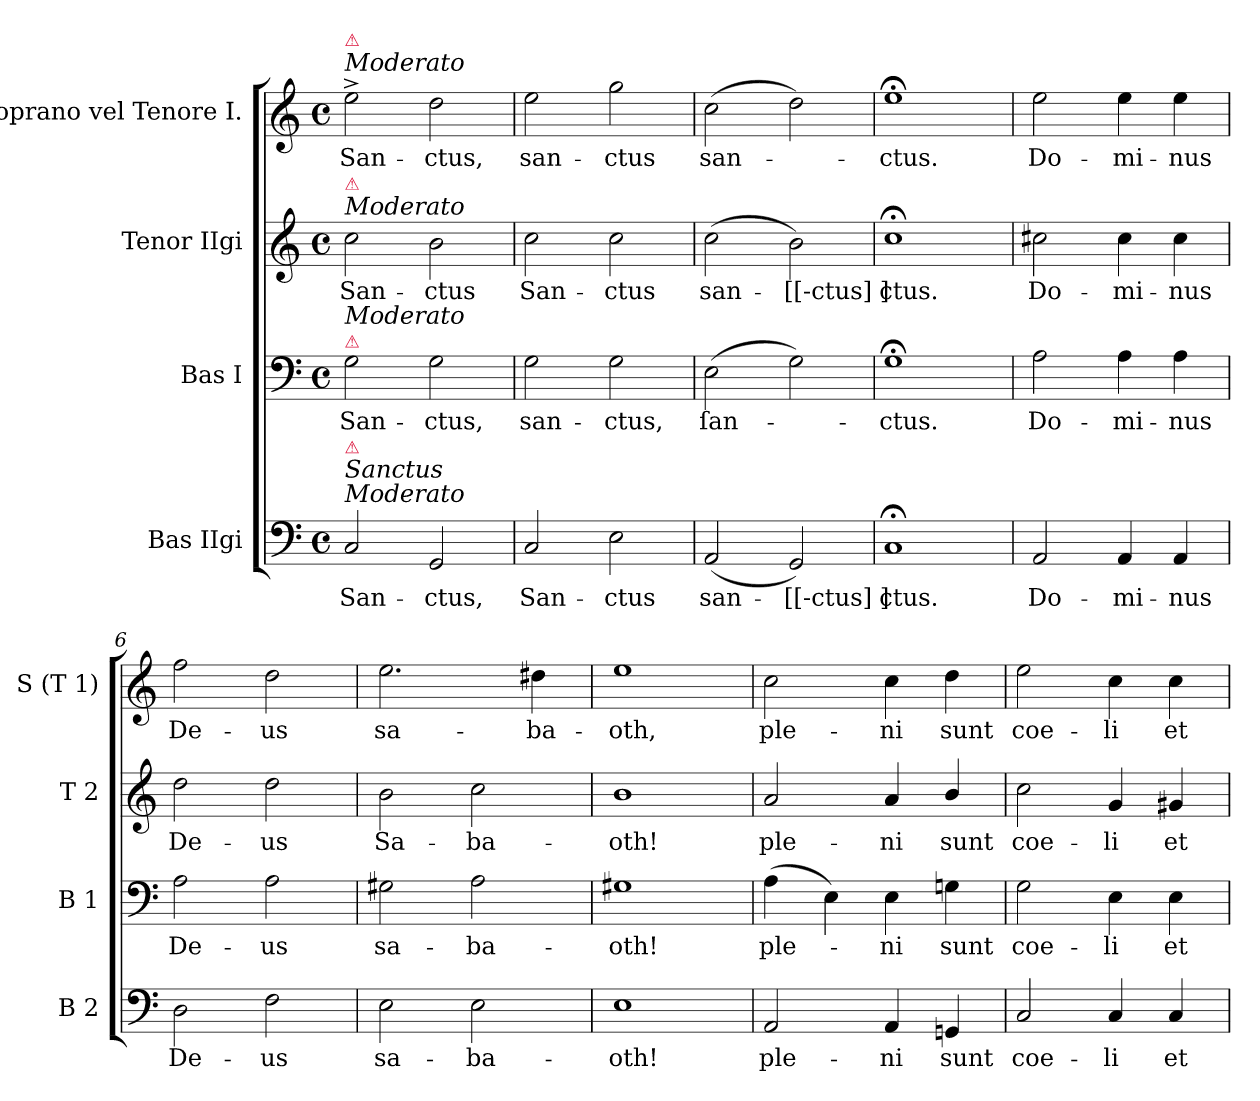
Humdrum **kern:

**kern	**text	**kern	**text	**kern	**text	**kern	**text
*part4	*part4	*part3	*part3	*part2	*part2	*part1	*part1
*staff4	*staff4	*staff3	*staff3	*staff2	*staff2	*staff1	*staff1
*I"Bas IIgi	*	*I"Bas I	*	*I"Tenor IIgi	*	*I"Soprano vel Tenore I.	*
*I'B 2	*	*I'B 1	*	*I'T 2	*	*I'S (T 1)	*
*clefF4	*	*clefF4	*	*clefG2	*	*clefG2	*
*k[]	*	*k[]	*	*k[]	*	*k[]	*
*M4/4	*	*M4/4	*	*M4/4	*	*M4/4	*
*met(c)	*	*met(c)	*	*met(c)	*	*met(c)	*
=1	=1	=1	=1	=1	=1	=1	=1
!	!	!	!	!	!	!LO:TX:a:i:t=Moderato	!
!	!	!	!	!	!	!LO:TX:a:color=crimson:t=⚠	!
!	!	!	!	!LO:TX:a:i:t=Moderato	!	!	!
!	!	!	!	!LO:TX:a:color=crimson:t=⚠	!	!	!
!	!	!LO:TX:a:color=crimson:t=⚠	!	!	!	!	!
!	!	!LO:TX:a:i:t=Moderato	!	!	!	!	!
!LO:TX:a:i:t=Moderato	!	!	!	!	!	!	!
!LO:TX:a:i:t=Sanctus	!	!	!	!	!	!	!
!LO:TX:a:color=crimson:t=⚠	!	!	!	!	!	!	!
2C/	San-	2G\	San-	2cc\	San-	2ee^>\	San-
2GG/	-ctus,	2G\	-ctus,	2b\	-ctus	2dd\	-ctus,
=2	=2	=2	=2	=2	=2	=2	=2
2C/	San-	2G\	san-	2cc\	San-	2ee\	san-
2E\	-ctus	2G\	-ctus,	2cc\	-ctus	2gg\	-ctus
=3	=3	=3	=3	=3	=3	=3	=3
(<2AA/	san-	(>2E\	ſan-	(>2cc\	san-	(>2cc\	san-
2GG/)	[[-ctus]]-	2G\)	.	2b\)	[[-ctus]]-	2dd\)	.
=4	=4	=4	=4	=4	=4	=4	=4
1C;<	-ctus.	1G;<	-ctus.	1cc;<	-ctus.	1ee;<	-ctus.
=5	=5	=5	=5	=5	=5	=5	=5
2AA/	Do-	2A\	Do-	2cc#X\	Do-	2ee\	Do-
4AA/	-mi-	4A\	-mi-	4cc#\	-mi-	4ee\	-mi-
4AA/	-nus	4A\	-nus	4cc#\	-nus	4ee\	-nus
=6	=6	=6	=6	=6	=6	=6	=6
2D\	De-	2A\	De-	2dd\	De-	2ff\	De-
2F\	-us	2A\	-us	2dd\	-us	2dd\	-us
=7	=7	=7	=7	=7	=7	=7	=7
2E\	sa-	2G#X\	sa-	2b\	Sa-	2.ee\	sa-
2E\	-ba-	2A\	-ba-	2cc\	-ba-	.	.
.	.	.	.	.	.	4dd#X\	-ba-
=8	=8	=8	=8	=8	=8	=8	=8
1E	-oth!	1G#X	-oth!	1b	-oth!	1ee	-oth,
=9	=9	=9	=9	=9	=9	=9	=9
2AA/	ple-	(>4A\	ple-	2a/	ple-	2cc\	ple-
.	.	4E\)	.	.	.	.	.
4AA/	-ni	4E\	-ni	4a/	-ni	4cc\	-ni
4GGn/	sunt	4Gn\	sunt	4b/	sunt	4dd\	sunt
=10	=10	=10	=10	=10	=10	=10	=10
2C/	coe-	2G\	coe-	2cc\	coe-	2ee\	coe-
4C/	-li	4E\	-li	4g/	-li	4cc\	-li
4C/	et	4E\	et	4g#X/	et	4cc\	et
=	=	=	=	=	=	=	=
*-	*-	*-	*-	*-	*-	*-	*-
